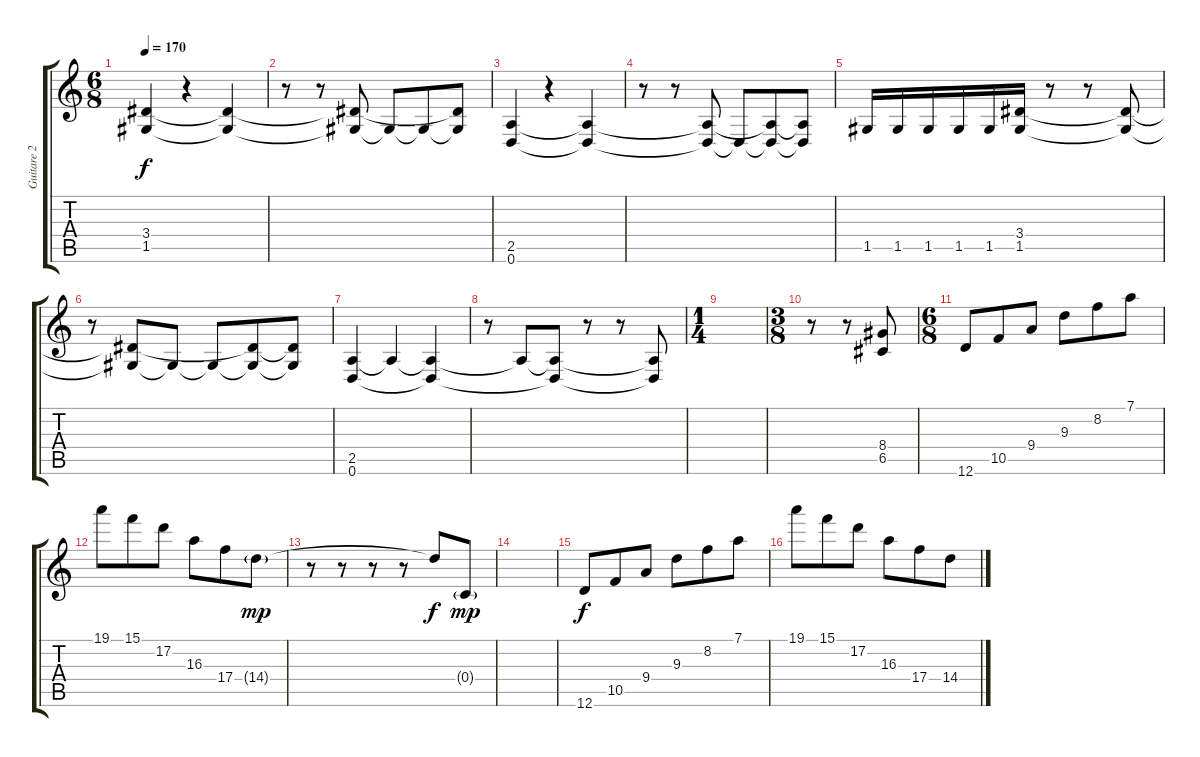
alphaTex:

\track ("Guitare 2" "Guitare 2") {instrument distortionguitar}
\staff {score tabs}
\tuning (D4 A3 F3 C3 G2 D2) {hide}
\ts (6 8)
\tempo 170
\clef g2
\ks c
(3.4 1.5).4{dy f} r.4 (3.4{t} 1.5{t}).4 |
r.8 r.8 (3.4{t} 1.5{t}).8 1.5{t}.8 1.5{t}.8 (3.4{t} 1.5{t}).8 |
(2.5 0.6).4 r.4 (2.5{t} 0.6{t}).4 |
r.8 r.8 (2.5{t} 0.6{t}).8 0.6{t}.8 (2.5{t} 0.6{t}).8 (2.5{t} 0.6{t}).8 |
1.5.16 1.5.16 1.5.16 1.5.16 1.5.16 (3.4 1.5).16 r.8 r.8 (3.4{t} 1.5{t}).8 |
r.8 (3.4{t} 1.5{t}).8 1.5{t}.8 1.5{t}.8 (3.4{t} 1.5{t}).8 (3.4{t} 1.5{t}).8 |
(2.5 0.6).4 2.5{t}.4 (2.5{t} 0.6{t}).4 |
r.8 2.5{t}.8 (2.5{t} 0.6{t}).8 r.8 r.8 (2.5{t} 0.6{t}).8 |
\ts (1 4)
|
\ts (3 8)
r.8 r.8 (8.4 6.5).8 |
\ts (6 8)
12.6.8 10.5.8 9.4.8 9.3.8 8.2.8 7.1.8 |
19.1.8 15.1.8 17.2.8 16.3.8 17.4.8 14.4{g}.8{dy mp} |
r.8 r.8 r.8 r.8 14.4{t}.8{dy f} 0.4{g}.8{dy mp} |
|
12.6.8{dy f} 10.5.8 9.4.8 9.3.8 8.2.8 7.1.8 |
19.1.8 15.1.8 17.2.8 16.3.8 17.4.8 14.4.8
